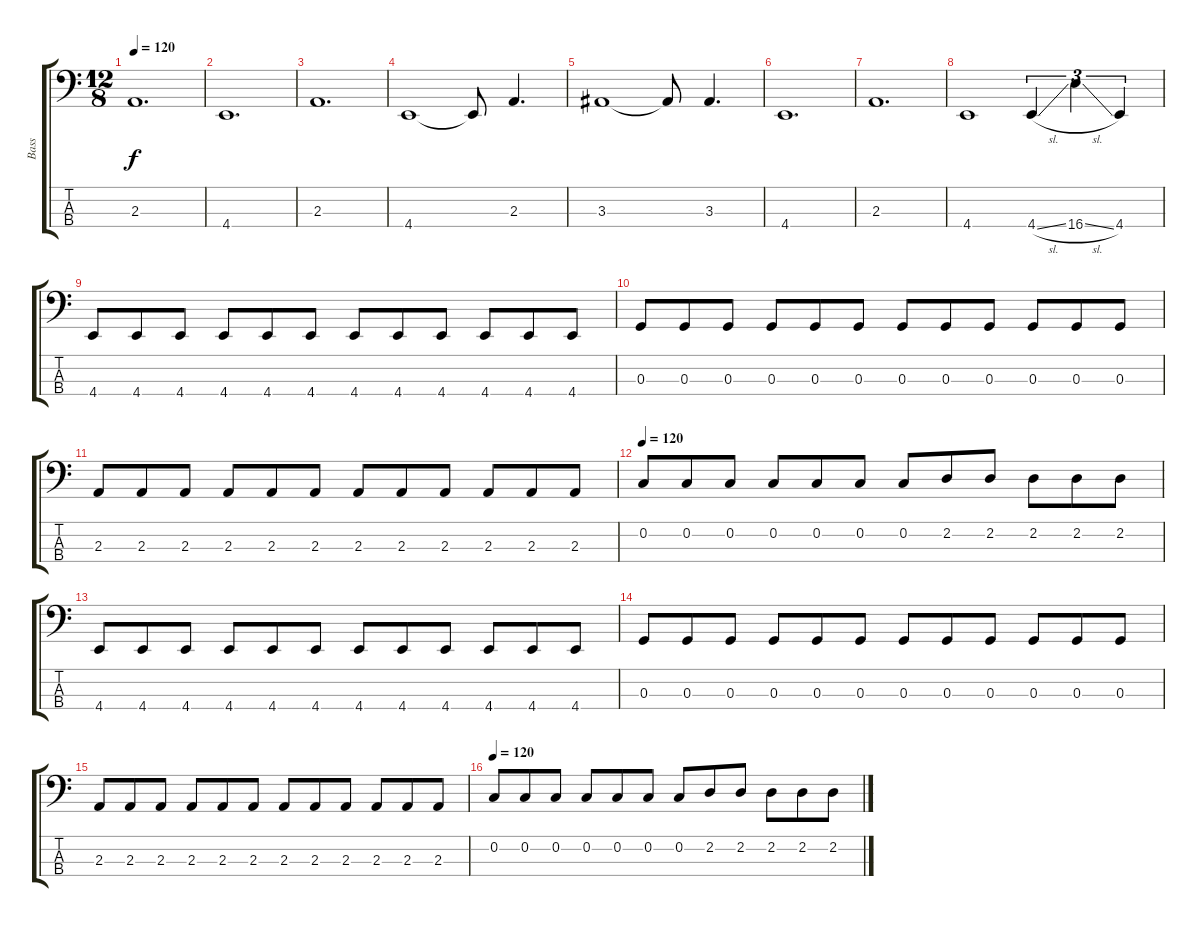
\track ("Bass" "Bass") {instrument electricbassfinger}
\staff {score tabs}
\tuning (F2 C2 G1 C1) {hide}
\ts (12 8)
\tempo 120
\clef f4
\ks c
2.3.1{d dy f} |
4.4.1{d} |
2.3.1{d} |
4.4.1 4.4{t}.8 2.3.4{d} |
3.3.1 3.3{t}.8 3.3.4{d} |
4.4.1{d} |
2.3.1{d} |
4.4.1 4.4{sl}.4{tu (3 2)} 16.4{sl}.4{tu (3 2)} 4.4.4{tu (3 2)} |
4.4.8 4.4.8 4.4.8 4.4.8 4.4.8 4.4.8 4.4.8 4.4.8 4.4.8 4.4.8 4.4.8 4.4.8 |
0.3.8 0.3.8 0.3.8 0.3.8 0.3.8 0.3.8 0.3.8 0.3.8 0.3.8 0.3.8 0.3.8 0.3.8 |
2.3.8 2.3.8 2.3.8 2.3.8 2.3.8 2.3.8 2.3.8 2.3.8 2.3.8 2.3.8 2.3.8 2.3.8 |
\tempo 120
0.2.8 0.2.8 0.2.8 0.2.8 0.2.8 0.2.8 0.2.8 2.2.8 2.2.8 2.2.8 2.2.8 2.2.8 |
4.4.8 4.4.8 4.4.8 4.4.8 4.4.8 4.4.8 4.4.8 4.4.8 4.4.8 4.4.8 4.4.8 4.4.8 |
0.3.8 0.3.8 0.3.8 0.3.8 0.3.8 0.3.8 0.3.8 0.3.8 0.3.8 0.3.8 0.3.8 0.3.8 |
2.3.8 2.3.8 2.3.8 2.3.8 2.3.8 2.3.8 2.3.8 2.3.8 2.3.8 2.3.8 2.3.8 2.3.8 |
\tempo 120
0.2.8 0.2.8 0.2.8 0.2.8 0.2.8 0.2.8 0.2.8 2.2.8 2.2.8 2.2.8 2.2.8 2.2.8
